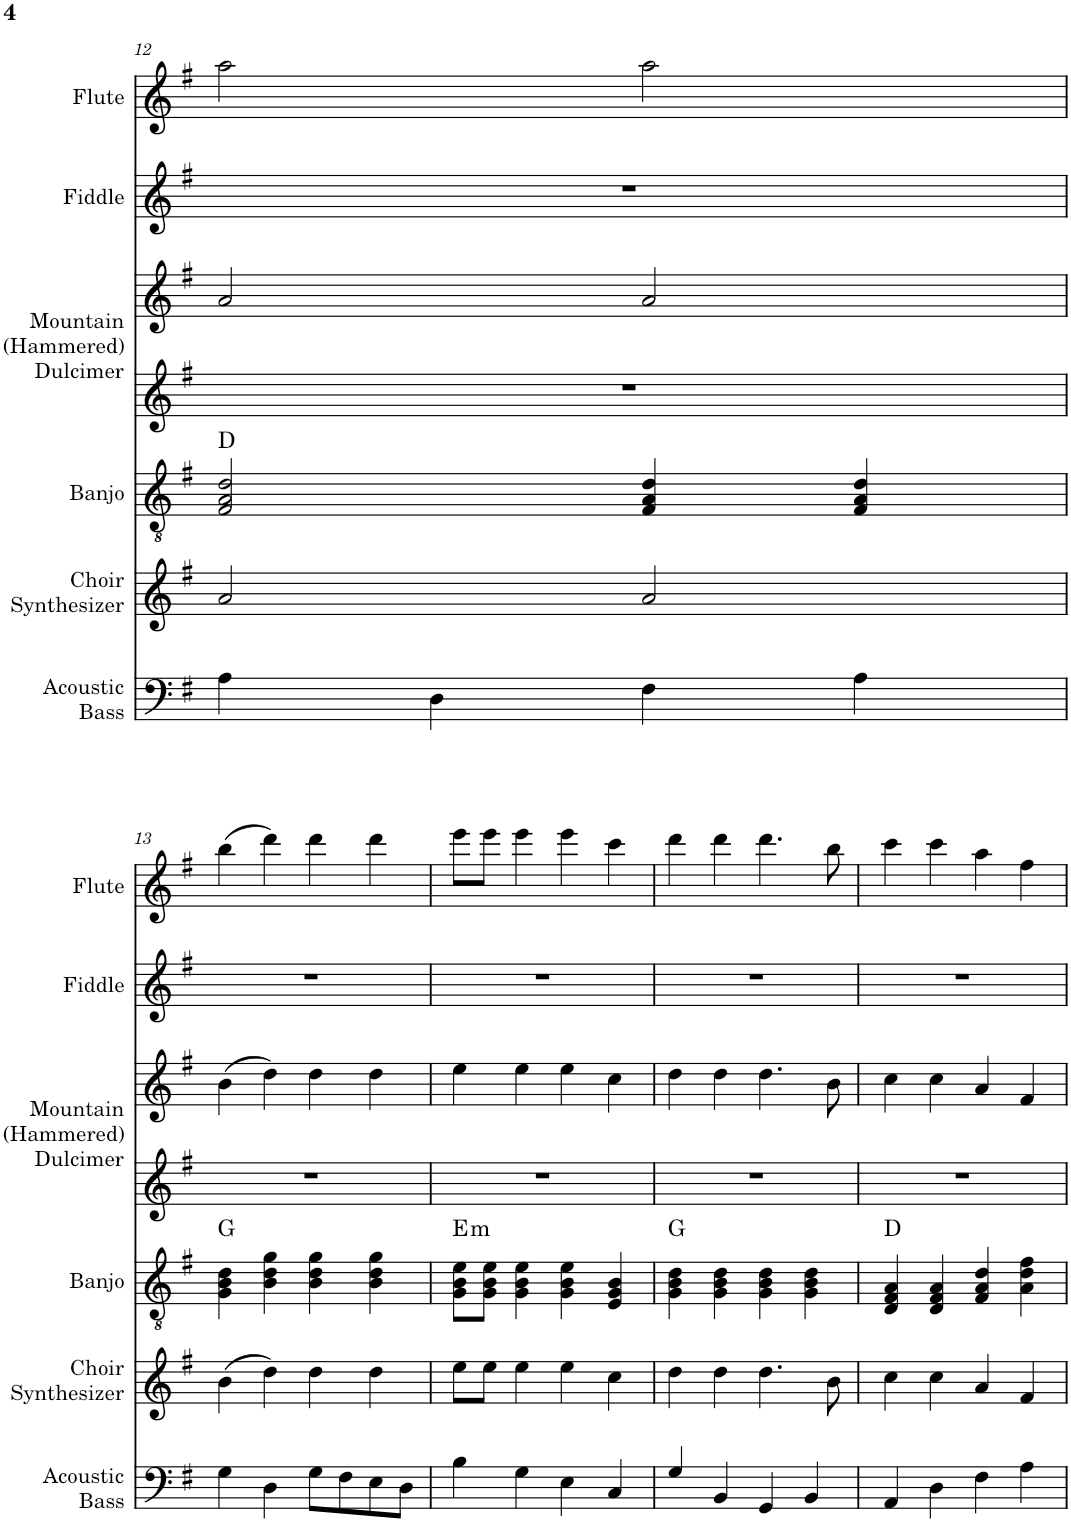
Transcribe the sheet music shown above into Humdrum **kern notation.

**kern	**kern	**kern	**harte	**kern	**kern	**kern	**kern
*part6	*part5	*part4	*part4	*part3	*part3	*part2	*part1
*staff7	*staff6	*staff5	*	*staff4	*staff3	*staff2	*staff1
*I"Acoustic  Bass	*I"Choir Synthesizer	*I"Banjo	*	*I"Mountain (Hammered) Dulcimer	*	*I"Fiddle	*I"Flute
*I'Acoustic  Bass	*I'Choir Synthesizer	*I'Banjo	*	*I'Mountain (Hammered) Dulcimer	*	*I'Fiddle	*I'Flute
!!LO:PB:g=z
*clefF4	*clefG2	*clefGv2	*	*clefG2	*clefG2	*clefG2	*clefG2
*Trd7c12	*	*Trd7c12	*	*	*	*	*
*k[f#]	*k[f#]	*k[f#]	*	*k[f#]	*k[f#]	*k[f#]	*k[f#]
*M4/4	*M4/4	*M4/4	*	*M4/4	*M4/4	*M4/4	*M4/4
=12	=12	=12	=12	=12	=12	=12	=12
4A\	2a/	2F#/ 2A/ 2d/	D:maj	1r	2a/	1r	2aa\
4D\	.	.	.	.	.	.	.
4F#\	2a/	4F#/ 4A/ 4d/	.	.	2a/	.	2aa\
4A\	.	4F#/ 4A/ 4d/	.	.	.	.	.
!!LO:LB:g=z
=13	=13	=13	=13	=13	=13	=13	=13
4G\	(4b\	4G\ 4B\ 4d\	G:maj	1r	(4b\	1r	(4bb\
4D\	4dd\)	4B\ 4d\ 4g\	.	.	4dd\)	.	4ddd\)
8G\L	4dd\	4B\ 4d\ 4g\	.	.	4dd\	.	4ddd\
8F#\	.	.	.	.	.	.	.
8E\	4dd\	4B\ 4d\ 4g\	.	.	4dd\	.	4ddd\
8D\J	.	.	.	.	.	.	.
=14	=14	=14	=14	=14	=14	=14	=14
!	!	!	!LO:H:kt=m	!	!	!	!
4B\	8ee\L	8G\ 8B\ 8e\L	E:min	1r	4ee\	1r	8eee\L
.	8ee\J	8G\ 8B\ 8e\J	.	.	.	.	8eee\J
4G\	4ee\	4G\ 4B\ 4e\	.	.	4ee\	.	4eee\
4E\	4ee\	4G\ 4B\ 4e\	.	.	4ee\	.	4eee\
4C/	4cc\	4E/ 4G/ 4B/	.	.	4cc\	.	4ccc\
=15	=15	=15	=15	=15	=15	=15	=15
4G/	4dd\	4G\ 4B\ 4d\	G:maj	1r	4dd\	1r	4ddd\
4BB/	4dd\	4G\ 4B\ 4d\	.	.	4dd\	.	4ddd\
4GG/	4.dd\	4G\ 4B\ 4d\	.	.	4.dd\	.	4.ddd\
4BB/	.	4G\ 4B\ 4d\	.	.	.	.	.
.	8b\	.	.	.	8b\	.	8bb\
=16	=16	=16	=16	=16	=16	=16	=16
4AA/	4cc\	4D/ 4F#/ 4A/	D:maj	1r	4cc\	1r	4ccc\
4D\	4cc\	4D/ 4F#/ 4A/	.	.	4cc\	.	4ccc\
4F#\	4a/	4F#/ 4A/ 4d/	.	.	4a/	.	4aa\
4A\	4f#/	4A\ 4d\ 4f#\	.	.	4f#/	.	4ff#\
=	=	=	=	=	=	=	=
*-	*-	*-	*-	*-	*-	*-	*-
